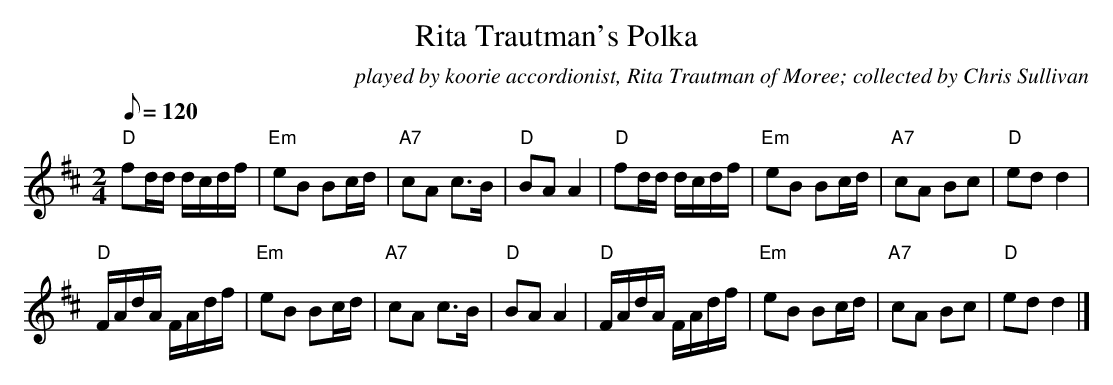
X:1
T:Rita Trautman's Polka
M:2/4
L:1/8
Q:120
C:played by koorie accordionist, Rita Trautman of Moree; collected by Chris Sullivan
K:D
"D"fd/d/ d/c/d/f/|"Em"eB Bc/d/|"A7"cA c>B|"D"BA A2|"D"fd/d/ d/c/d/f/|"Em"eB Bc/d/|"A7"cA Bc|"D"ed d2|
"D"F/A/d/A/ F/A/d/f/|"Em"eB Bc/d/|"A7"cA c>B|"D"BA A2|"D"F/A/d/A/ F/A/d/f/|"Em"eB Bc/d/|"A7"cA Bc|"D"ed d2|]
